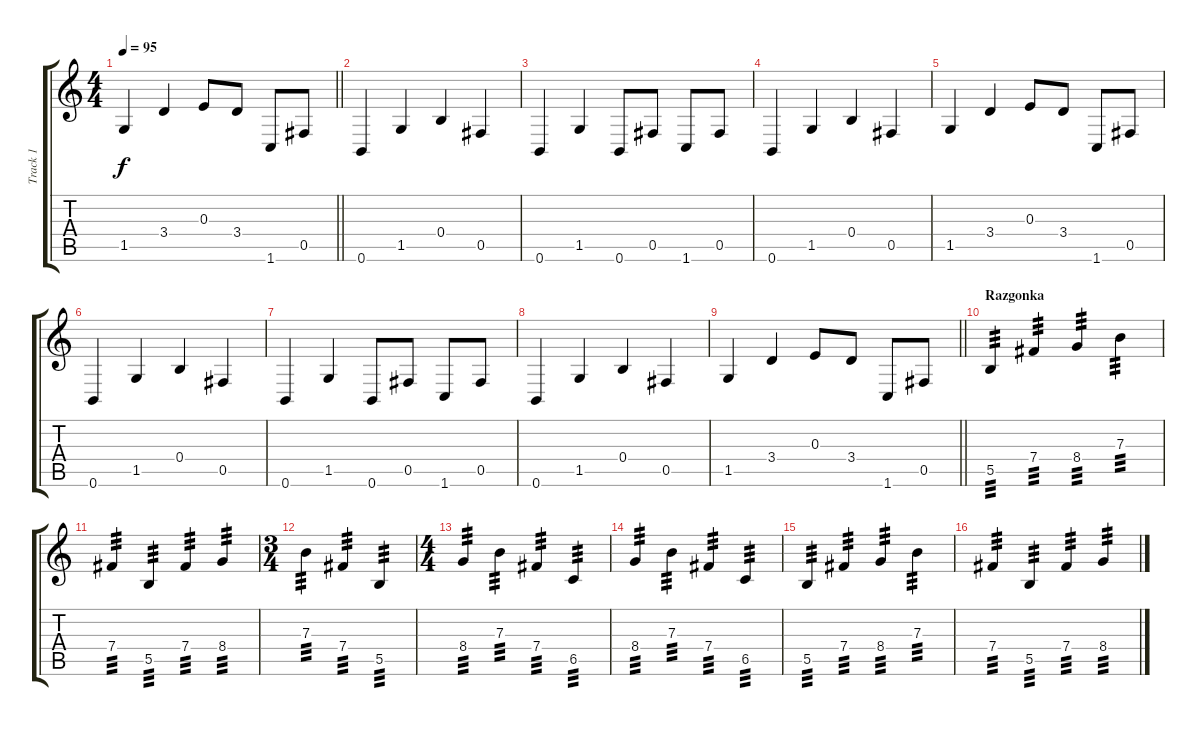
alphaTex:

\track ("Track 1" "Track 1") {instrument overdrivenguitar}
\staff {score tabs}
\tuning (Db4 Ab3 E3 B2 Gb2 B1) {hide}
\ts (4 4)
\tempo 95
\clef g2
\barLineRight lightlight
\ks c
1.5.4{dy f} 3.4.4 0.3.8 3.4.8 1.6.8 0.5.8 |
0.6.4 1.5.4 0.4.4 0.5.4 |
0.6.4 1.5.4 0.6.8 0.5.8 1.6.8 0.5.8 |
0.6.4 1.5.4 0.4.4 0.5.4 |
1.5.4 3.4.4 0.3.8 3.4.8 1.6.8 0.5.8 |
0.6.4 1.5.4 0.4.4 0.5.4 |
0.6.4 1.5.4 0.6.8 0.5.8 1.6.8 0.5.8 |
0.6.4 1.5.4 0.4.4 0.5.4 |
\barLineRight lightlight
1.5.4 3.4.4 0.3.8 3.4.8 1.6.8 0.5.8 |
\section ("" "Razgonka")
5.5.4{tp 3} 7.4.4{tp 3} 8.4.4{tp 3} 7.3.4{tp 3} |
7.4.4{tp 3} 5.5.4{tp 3} 7.4.4{tp 3} 8.4.4{tp 3} |
\ts (3 4)
7.3.4{tp 3} 7.4.4{tp 3} 5.5.4{tp 3} |
\ts (4 4)
8.4.4{tp 3} 7.3.4{tp 3} 7.4.4{tp 3} 6.5.4{tp 3} |
8.4.4{tp 3} 7.3.4{tp 3} 7.4.4{tp 3} 6.5.4{tp 3} |
5.5.4{tp 3} 7.4.4{tp 3} 8.4.4{tp 3} 7.3.4{tp 3} |
7.4.4{tp 3} 5.5.4{tp 3} 7.4.4{tp 3} 8.4.4{tp 3}
